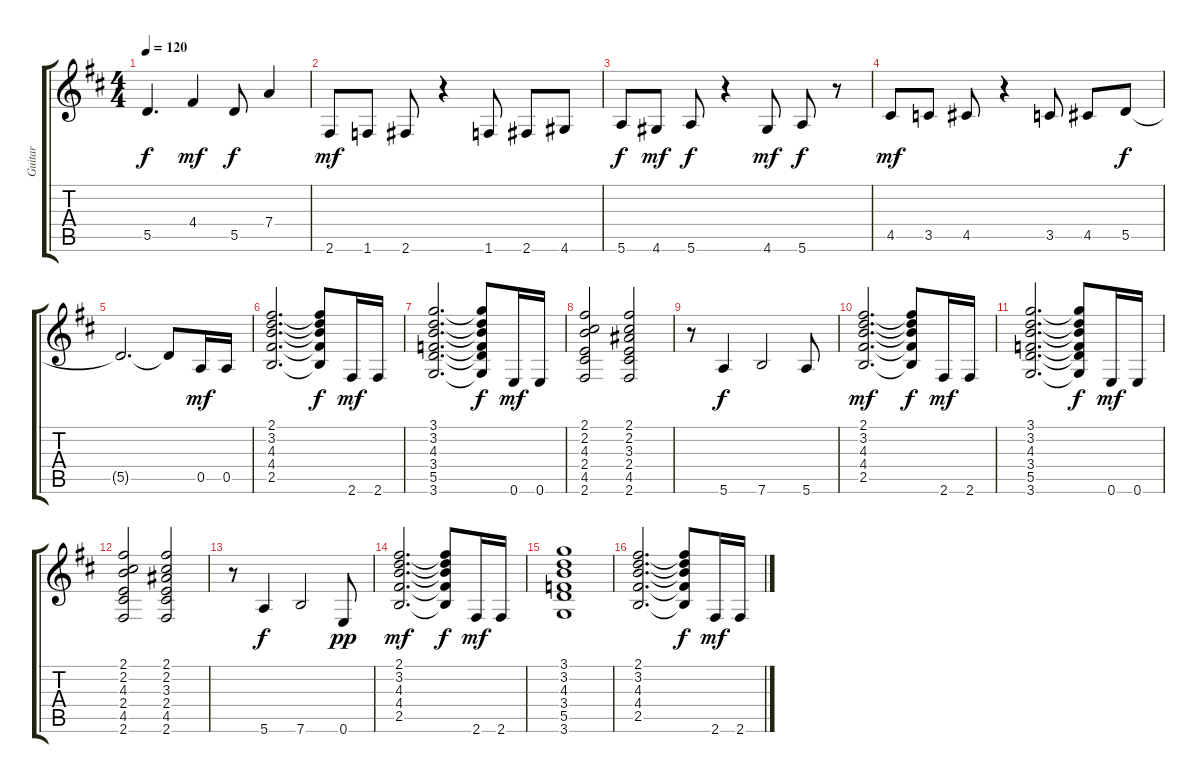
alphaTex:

\track ("Guitar" "Guitar") {instrument overdrivenguitar}
\staff {score tabs}
\tuning (E4 B3 G3 D3 A2 E2) {hide}
\ts (4 4)
\tempo 120
\clef g2
\ks bminor
5.5{t}.4{d dy f} 4.4.4{dy mf} 5.5.8{dy f} 7.4.4 |
2.6.8{dy mf} 1.6.8 2.6.8 r.4 1.6.8 2.6.8 4.6.8 |
5.6.8{dy f} 4.6.8{dy mf} 5.6.8{dy f} r.4 4.6.8{dy mf} 5.6.8{dy f} r.8 |
4.5.8{dy mf} 3.5.8 4.5.8 r.4 3.5.8 4.5.8 5.5.8{dy f} |
5.5{t}.2{d} 5.5{t}.8 0.5.16{dy mf} 0.5.16 |
(2.1 3.2 4.3 4.4 2.5).2{d} (2.1{t} 3.2{t} 4.3{t} 4.4{t} 2.5{t}).8{dy f} 2.6.16{dy mf} 2.6.16 |
(3.1 3.2 4.3 3.4 5.5 3.6).2{d} (3.1{t} 3.2{t} 4.3{t} 3.4{t} 5.5{t} 3.6{t}).8{dy f} 0.6.16{dy mf} 0.6.16 |
(2.1 2.2 4.3 2.4 4.5 2.6).2 (2.1 2.2 3.3 2.4 4.5 2.6).2 |
r.8 5.6.4{dy f} 7.6.2 5.6.8 |
(2.1 3.2 4.3 4.4 2.5).2{d dy mf} (2.1{t} 3.2{t} 4.3{t} 4.4{t} 2.5{t}).8{dy f} 2.6.16{dy mf} 2.6.16 |
(3.1 3.2 4.3 3.4 5.5 3.6).2{d} (3.1{t} 3.2{t} 4.3{t} 3.4{t} 5.5{t} 3.6{t}).8{dy f} 0.6.16{dy mf} 0.6.16 |
(2.1 2.2 4.3 2.4 4.5 2.6).2 (2.1 2.2 3.3 2.4 4.5 2.6).2 |
r.8 5.6.4{dy f} 7.6.2 0.6.8{dy pp} |
(2.1 3.2 4.3 4.4 2.5).2{d dy mf} (2.1{t} 3.2{t} 4.3{t} 4.4{t} 2.5{t}).8{dy f} 2.6.16{dy mf} 2.6.16 |
(3.1 3.2 4.3 3.4 5.5 3.6).1 |
(2.1 3.2 4.3 4.4 2.5).2{d} (2.1{t} 3.2{t} 4.3{t} 4.4{t} 2.5{t}).8{dy f} 2.6.16{dy mf} 2.6.16
